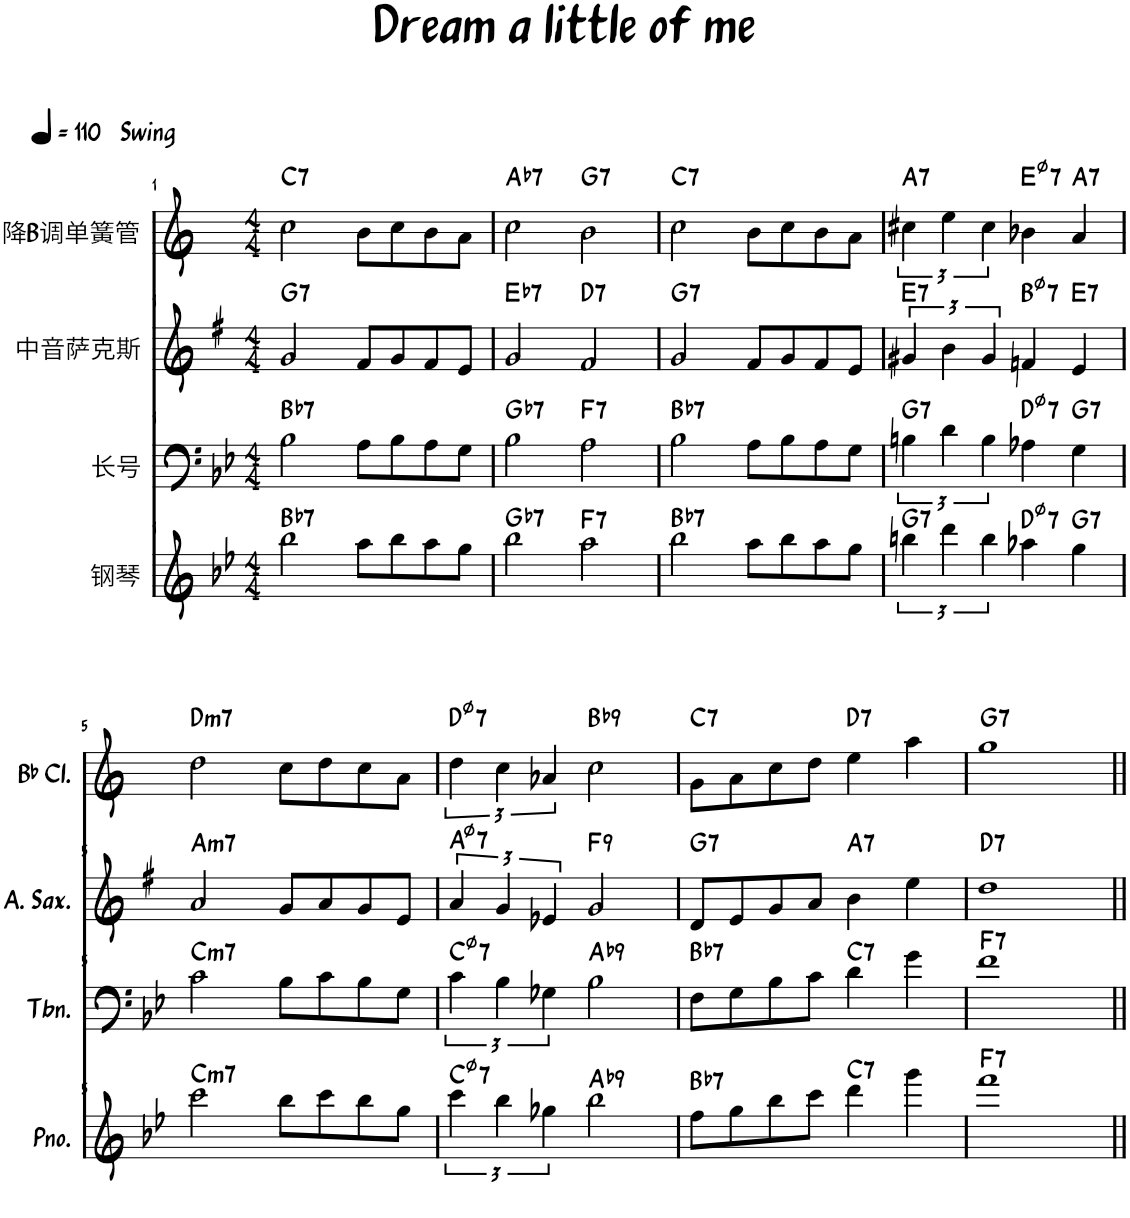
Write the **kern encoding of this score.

**kern	**harte	**kern	**harte	**kern	**harte	**kern	**harte
*part4	*part4	*part3	*part3	*part2	*part2	*part1	*part1
*staff4	*	*staff3	*	*staff2	*	*staff1	*
*I"钢琴	*	*I"长号	*	*I"中音萨克斯	*	*I"降B调单簧管	*
*clefG2	*	*clefF4	*	*clefG2	*	*clefG2	*
*	*	*	*	*Trd5c9	*	*Trd1c2	*
*k[b-e-]	*	*k[b-e-]	*	*k[f#]	*	*k[]	*
*M4/4	*	*M4/4	*	*M4/4	*	*M4/4	*
*MM110	*	*MM110	*	*MM110	*	*MM110	*
=1	=1	=1	=1	=1	=1	=1	=1
!	!LO:H:kt=7	!	!LO:H:kt=7	!	!LO:H:kt=7	!LO:TX:a:B:t=Swing	!LO:H:kt=7
2bb-\	Bb:7	2B-\	Bb:7	2g/	G:7	2cc\	C:7
8aa\L	.	8A\L	.	8f#/L	.	8b\L	.
8bb-\	.	8B-\	.	8g/	.	8cc\	.
8aa\	.	8A\	.	8f#/	.	8b\	.
8gg\J	.	8G\J	.	8e/J	.	8a\J	.
=2	=2	=2	=2	=2	=2	=2	=2
!	!LO:H:kt=7	!	!LO:H:kt=7	!	!LO:H:kt=7	!	!LO:H:kt=7
2bb-\	Gb:7	2B-\	Gb:7	2g/	Eb:7	2cc\	Ab:7
!	!LO:H:kt=7	!	!LO:H:kt=7	!	!LO:H:kt=7	!	!LO:H:kt=7
2aa\	F:7	2A\	F:7	2f#/	D:7	2b\	G:7
=3	=3	=3	=3	=3	=3	=3	=3
!	!LO:H:kt=7	!	!LO:H:kt=7	!	!LO:H:kt=7	!	!LO:H:kt=7
2bb-\	Bb:7	2B-\	Bb:7	2g/	G:7	2cc\	C:7
8aa\L	.	8A\L	.	8f#/L	.	8b\L	.
8bb-\	.	8B-\	.	8g/	.	8cc\	.
8aa\	.	8A\	.	8f#/	.	8b\	.
8gg\J	.	8G\J	.	8e/J	.	8a\J	.
=4	=4	=4	=4	=4	=4	=4	=4
!	!LO:H:kt=7	!	!LO:H:kt=7	!	!LO:H:kt=7	!	!LO:H:kt=7
6bbn\	G:7	6Bn\	G:7	6g#X/	E:7	6cc#X\	A:7
6ddd\	.	6d\	.	6b\	.	6ee\	.
6bb\	.	6B\	.	6g#/	.	6cc#\	.
!	!LO:H:kt=7	!	!LO:H:kt=7	!	!LO:H:kt=7	!	!LO:H:kt=7
4aa-X\	D:hdim7	4A-X\	D:hdim7	4fn/	B:hdim7	4b-X\	E:hdim7
!	!LO:H:kt=7	!	!LO:H:kt=7	!	!LO:H:kt=7	!	!LO:H:kt=7
4gg\	G:7	4G\	G:7	4e/	E:7	4a/	A:7
!!LO:LB:g=z
=5	=5	=5	=5	=5	=5	=5	=5
!	!LO:H:kt=m7	!	!LO:H:kt=m7	!	!LO:H:kt=m7	!	!LO:H:kt=m7
2ccc\	C:min7	2c\	C:min7	2a/	A:min7	2dd\	D:min7
8bb-\L	.	8B-\L	.	8g/L	.	8cc\L	.
8ccc\	.	8c\	.	8a/	.	8dd\	.
8bb-\	.	8B-\	.	8g/	.	8cc\	.
8gg\J	.	8G\J	.	8e/J	.	8a\J	.
=6	=6	=6	=6	=6	=6	=6	=6
!	!LO:H:kt=7	!	!LO:H:kt=7	!	!LO:H:kt=7	!	!LO:H:kt=7
6ccc\	C:hdim7	6c\	C:hdim7	6a/	A:hdim7	6dd\	D:hdim7
6bb-\	.	6B-\	.	6g/	.	6cc\	.
6gg-X\	.	6G-X\	.	6e-X/	.	6a-X/	.
!	!LO:H:kt=9	!	!LO:H:kt=9	!	!LO:H:kt=9	!	!LO:H:kt=9
2bb-\	Ab:9	2B-\	Ab:9	2g/	F:9	2cc\	Bb:9
=7	=7	=7	=7	=7	=7	=7	=7
!	!LO:H:kt=7	!	!LO:H:kt=7	!	!LO:H:kt=7	!	!LO:H:kt=7
8ff\L	Bb:7	8F\L	Bb:7	8d/L	G:7	8g\L	C:7
8gg\	.	8G\	.	8e/	.	8a\	.
8bb-\	.	8B-\	.	8g/	.	8cc\	.
8ccc\J	.	8c\J	.	8a/J	.	8dd\J	.
!	!LO:H:kt=7	!	!LO:H:kt=7	!	!LO:H:kt=7	!	!LO:H:kt=7
4ddd\	C:7	4d\	C:7	4b\	A:7	4ee\	D:7
4ggg\	.	4g\	.	4ee\	.	4aa\	.
=8	=8	=8	=8	=8	=8	=8	=8
!	!LO:H:kt=7	!	!LO:H:kt=7	!	!LO:H:kt=7	!	!LO:H:kt=7
1fff	F:7	1f	F:7	1dd	D:7	1gg	G:7
=||	=||	=||	=||	=||	=||	=||	=||
*-	*-	*-	*-	*-	*-	*-	*-
